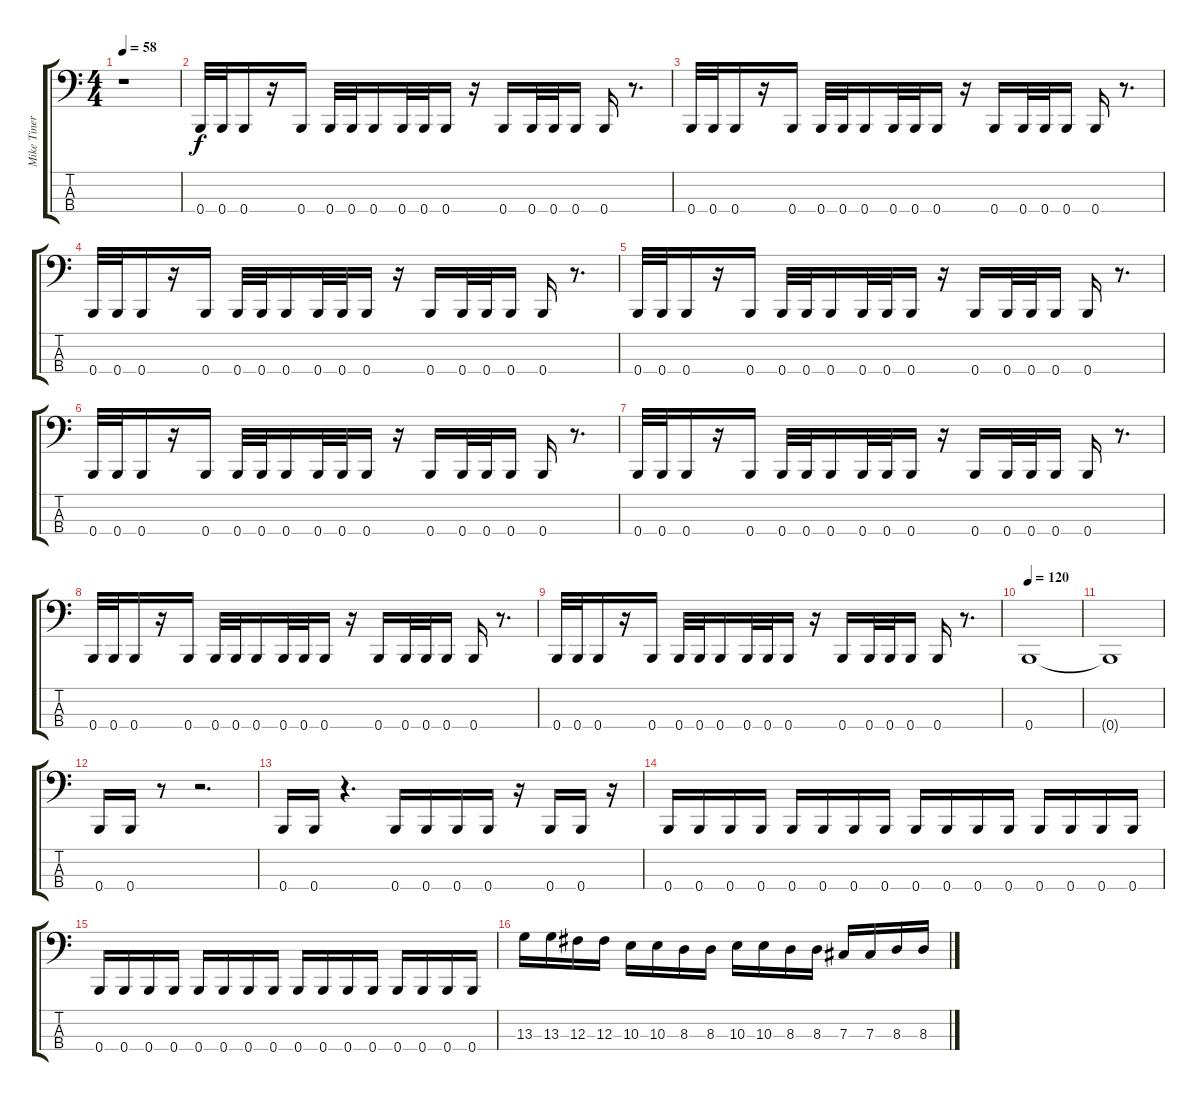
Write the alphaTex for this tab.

\track ("Mike Tiner (Bass)" "Mike Tiner") {instrument electricbasspick}
\staff {score tabs}
\tuning (E2 B1 Gb1 B0) {hide}
\ts (4 4)
\tempo 58
\clef f4
\ks c
r.1{dy f} |
0.4.32 0.4.32 0.4.16 r.16 0.4.16 0.4.32 0.4.32 0.4.16 0.4.32 0.4.32 0.4.16 r.16 0.4.16 0.4.32 0.4.32 0.4.16 0.4.16 r.8{d} |
0.4.32 0.4.32 0.4.16 r.16 0.4.16 0.4.32 0.4.32 0.4.16 0.4.32 0.4.32 0.4.16 r.16 0.4.16 0.4.32 0.4.32 0.4.16 0.4.16 r.8{d} |
0.4.32 0.4.32 0.4.16 r.16 0.4.16 0.4.32 0.4.32 0.4.16 0.4.32 0.4.32 0.4.16 r.16 0.4.16 0.4.32 0.4.32 0.4.16 0.4.16 r.8{d} |
0.4.32 0.4.32 0.4.16 r.16 0.4.16 0.4.32 0.4.32 0.4.16 0.4.32 0.4.32 0.4.16 r.16 0.4.16 0.4.32 0.4.32 0.4.16 0.4.16 r.8{d} |
0.4.32 0.4.32 0.4.16 r.16 0.4.16 0.4.32 0.4.32 0.4.16 0.4.32 0.4.32 0.4.16 r.16 0.4.16 0.4.32 0.4.32 0.4.16 0.4.16 r.8{d} |
0.4.32 0.4.32 0.4.16 r.16 0.4.16 0.4.32 0.4.32 0.4.16 0.4.32 0.4.32 0.4.16 r.16 0.4.16 0.4.32 0.4.32 0.4.16 0.4.16 r.8{d} |
0.4.32 0.4.32 0.4.16 r.16 0.4.16 0.4.32 0.4.32 0.4.16 0.4.32 0.4.32 0.4.16 r.16 0.4.16 0.4.32 0.4.32 0.4.16 0.4.16 r.8{d} |
0.4.32 0.4.32 0.4.16 r.16 0.4.16 0.4.32 0.4.32 0.4.16 0.4.32 0.4.32 0.4.16 r.16 0.4.16 0.4.32 0.4.32 0.4.16 0.4.16 r.8{d} |
\tempo 120
0.4.1 |
0.4{t}.1 |
0.4.16 0.4.16 r.8 r.2{d} |
0.4.16 0.4.16 r.4{d} 0.4.16 0.4.16 0.4.16 0.4.16 r.16 0.4.16 0.4.16 r.16 |
0.4.16 0.4.16 0.4.16 0.4.16 0.4.16 0.4.16 0.4.16 0.4.16 0.4.16 0.4.16 0.4.16 0.4.16 0.4.16 0.4.16 0.4.16 0.4.16 |
0.4.16 0.4.16 0.4.16 0.4.16 0.4.16 0.4.16 0.4.16 0.4.16 0.4.16 0.4.16 0.4.16 0.4.16 0.4.16 0.4.16 0.4.16 0.4.16 |
13.3.16 13.3.16 12.3.16 12.3.16 10.3.16 10.3.16 8.3.16 8.3.16 10.3.16 10.3.16 8.3.16 8.3.16 7.3.16 7.3.16 8.3.16 8.3.16
